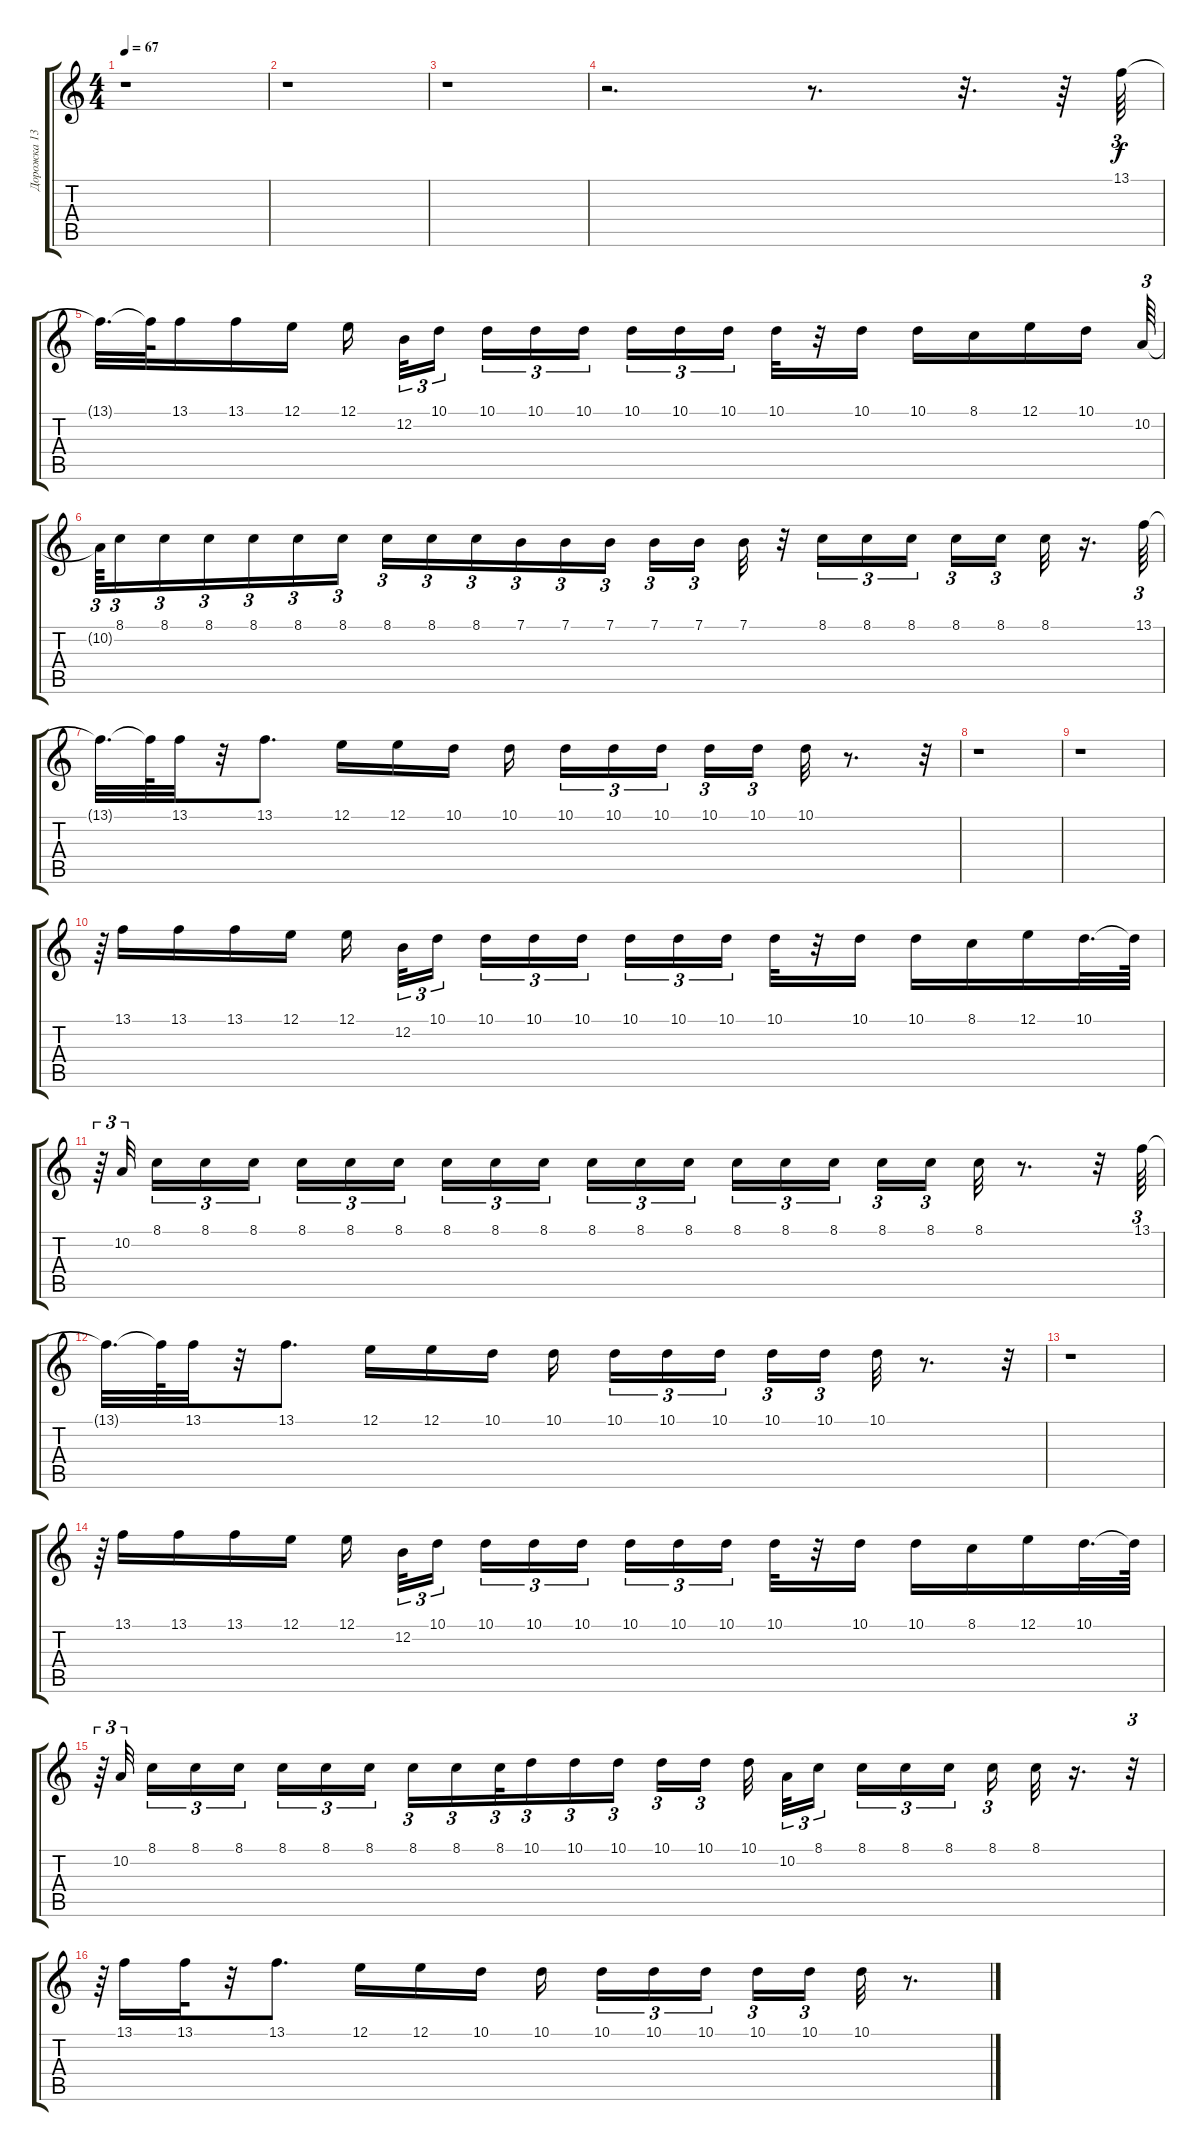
\track ("Дорожка 13" "Дорожка 13") {instrument dulcimer}
\staff {score tabs}
\tuning (E4 B3 G3 D3 A2 E2) {hide}
\ts (4 4)
\tempo 67
\clef g2
\ks c
r.1{dy f} |
r.1 |
r.1 |
r.2{d} r.8{d} r.32{d} r.64 13.1.64{tu (3 2)} |
13.1{t}.32{d} 13.1{t}.64 13.1.16 13.1.16 12.1.16 12.1.16 12.2.32{tu (3 2)} 10.1.16{tu (3 2)} 10.1.16{tu (3 2)} 10.1.16{tu (3 2)} 10.1.16{tu (3 2)} 10.1.16{tu (3 2)} 10.1.16{tu (3 2)} 10.1.16{tu (3 2)} 10.1.32 r.32 10.1.16 10.1.16 8.1.16 12.1.16 10.1.16 10.2.64{tu (3 2)} |
10.2{t}.64{tu (3 2)} 8.1.16{tu (3 2)} 8.1.16{tu (3 2)} 8.1.16{tu (3 2)} 8.1.16{tu (3 2)} 8.1.16{tu (3 2)} 8.1.16{tu (3 2)} 8.1.16{tu (3 2)} 8.1.16{tu (3 2)} 8.1.16{tu (3 2)} 7.1.16{tu (3 2)} 7.1.16{tu (3 2)} 7.1.16{tu (3 2)} 7.1.16{tu (3 2)} 7.1.16{tu (3 2)} 7.1.32 r.32 8.1.16{tu (3 2)} 8.1.16{tu (3 2)} 8.1.16{tu (3 2)} 8.1.16{tu (3 2)} 8.1.16{tu (3 2)} 8.1.32 r.16{d} 13.1.64{tu (3 2)} |
13.1{t}.32{d} 13.1{t}.64 13.1.32 r.32 13.1.8{d} 12.1.16 12.1.16 10.1.16 10.1.16 10.1.16{tu (3 2)} 10.1.16{tu (3 2)} 10.1.16{tu (3 2)} 10.1.16{tu (3 2)} 10.1.16{tu (3 2)} 10.1.32 r.8{d} r.32{tu (3 2)} |
r.1 |
r.1 |
r.64{tu (3 2)} 13.1.16 13.1.16 13.1.16 12.1.16 12.1.16 12.2.32{tu (3 2)} 10.1.16{tu (3 2)} 10.1.16{tu (3 2)} 10.1.16{tu (3 2)} 10.1.16{tu (3 2)} 10.1.16{tu (3 2)} 10.1.16{tu (3 2)} 10.1.16{tu (3 2)} 10.1.32 r.32 10.1.16 10.1.16 8.1.16 12.1.16 10.1.32{d} 10.1{t}.64 |
r.64{tu (3 2)} 10.2.32{tu (3 2)} 8.1.16{tu (3 2)} 8.1.16{tu (3 2)} 8.1.16{tu (3 2)} 8.1.16{tu (3 2)} 8.1.16{tu (3 2)} 8.1.16{tu (3 2)} 8.1.16{tu (3 2)} 8.1.16{tu (3 2)} 8.1.16{tu (3 2)} 8.1.16{tu (3 2)} 8.1.16{tu (3 2)} 8.1.16{tu (3 2)} 8.1.16{tu (3 2)} 8.1.16{tu (3 2)} 8.1.16{tu (3 2)} 8.1.16{tu (3 2)} 8.1.16{tu (3 2)} 8.1.32 r.8{d} r.32 13.1.64{tu (3 2)} |
13.1{t}.32{d} 13.1{t}.64 13.1.32 r.32 13.1.8{d} 12.1.16 12.1.16 10.1.16 10.1.16 10.1.16{tu (3 2)} 10.1.16{tu (3 2)} 10.1.16{tu (3 2)} 10.1.16{tu (3 2)} 10.1.16{tu (3 2)} 10.1.32 r.8{d} r.32{tu (3 2)} |
r.1 |
r.64{tu (3 2)} 13.1.16 13.1.16 13.1.16 12.1.16 12.1.16 12.2.32{tu (3 2)} 10.1.16{tu (3 2)} 10.1.16{tu (3 2)} 10.1.16{tu (3 2)} 10.1.16{tu (3 2)} 10.1.16{tu (3 2)} 10.1.16{tu (3 2)} 10.1.16{tu (3 2)} 10.1.32 r.32 10.1.16 10.1.16 8.1.16 12.1.16 10.1.32{d} 10.1{t}.64 |
r.64{tu (3 2)} 10.2.32{tu (3 2)} 8.1.16{tu (3 2)} 8.1.16{tu (3 2)} 8.1.16{tu (3 2)} 8.1.16{tu (3 2)} 8.1.16{tu (3 2)} 8.1.16{tu (3 2)} 8.1.16{tu (3 2)} 8.1.16{tu (3 2)} 8.1.32{tu (3 2)} 10.1.16{tu (3 2)} 10.1.16{tu (3 2)} 10.1.16{tu (3 2)} 10.1.16{tu (3 2)} 10.1.16{tu (3 2)} 10.1.32 10.2.32{tu (3 2)} 8.1.16{tu (3 2)} 8.1.16{tu (3 2)} 8.1.16{tu (3 2)} 8.1.16{tu (3 2)} 8.1.16{tu (3 2)} 8.1.32 r.16{d} r.32{tu (3 2)} |
r.64{tu (3 2)} 13.1.16 13.1.32 r.32 13.1.8{d} 12.1.16 12.1.16 10.1.16 10.1.16 10.1.16{tu (3 2)} 10.1.16{tu (3 2)} 10.1.16{tu (3 2)} 10.1.16{tu (3 2)} 10.1.16{tu (3 2)} 10.1.32 r.8{d}
